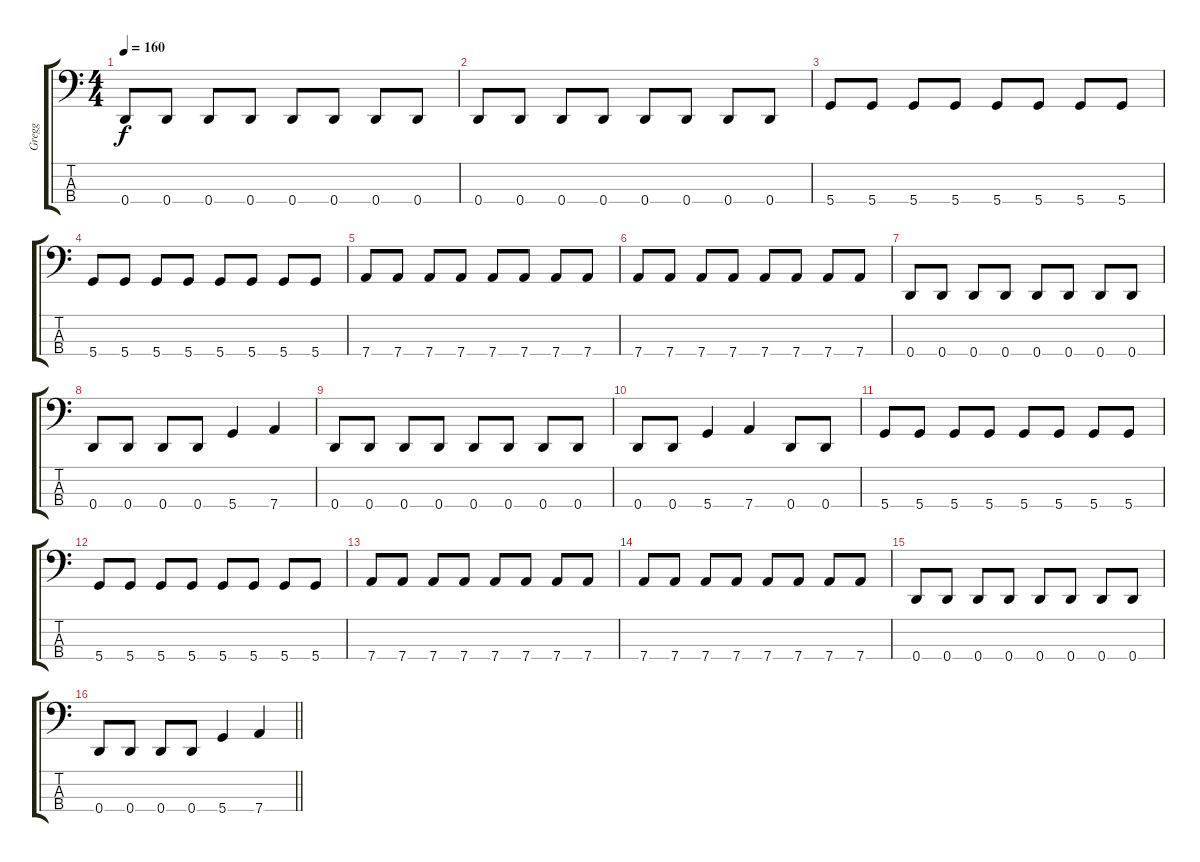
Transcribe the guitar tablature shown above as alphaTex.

\track ("Gregg" "Gregg") {instrument electricbassfinger}
\staff {score tabs}
\tuning (G2 D2 A1 D1) {hide}
\ts (4 4)
\tempo 160
\clef f4
\ks c
0.4.8{dy f} 0.4.8 0.4.8 0.4.8 0.4.8 0.4.8 0.4.8 0.4.8 |
0.4.8 0.4.8 0.4.8 0.4.8 0.4.8 0.4.8 0.4.8 0.4.8 |
5.4.8 5.4.8 5.4.8 5.4.8 5.4.8 5.4.8 5.4.8 5.4.8 |
5.4.8 5.4.8 5.4.8 5.4.8 5.4.8 5.4.8 5.4.8 5.4.8 |
7.4.8 7.4.8 7.4.8 7.4.8 7.4.8 7.4.8 7.4.8 7.4.8 |
7.4.8 7.4.8 7.4.8 7.4.8 7.4.8 7.4.8 7.4.8 7.4.8 |
0.4.8 0.4.8 0.4.8 0.4.8 0.4.8 0.4.8 0.4.8 0.4.8 |
0.4.8 0.4.8 0.4.8 0.4.8 5.4.4 7.4.4 |
0.4.8 0.4.8 0.4.8 0.4.8 0.4.8 0.4.8 0.4.8 0.4.8 |
0.4.8 0.4.8 5.4.4 7.4.4 0.4.8 0.4.8 |
5.4.8 5.4.8 5.4.8 5.4.8 5.4.8 5.4.8 5.4.8 5.4.8 |
5.4.8 5.4.8 5.4.8 5.4.8 5.4.8 5.4.8 5.4.8 5.4.8 |
7.4.8 7.4.8 7.4.8 7.4.8 7.4.8 7.4.8 7.4.8 7.4.8 |
7.4.8 7.4.8 7.4.8 7.4.8 7.4.8 7.4.8 7.4.8 7.4.8 |
0.4.8 0.4.8 0.4.8 0.4.8 0.4.8 0.4.8 0.4.8 0.4.8 |
\barLineRight lightlight
0.4.8 0.4.8 0.4.8 0.4.8 5.4.4 7.4.4
